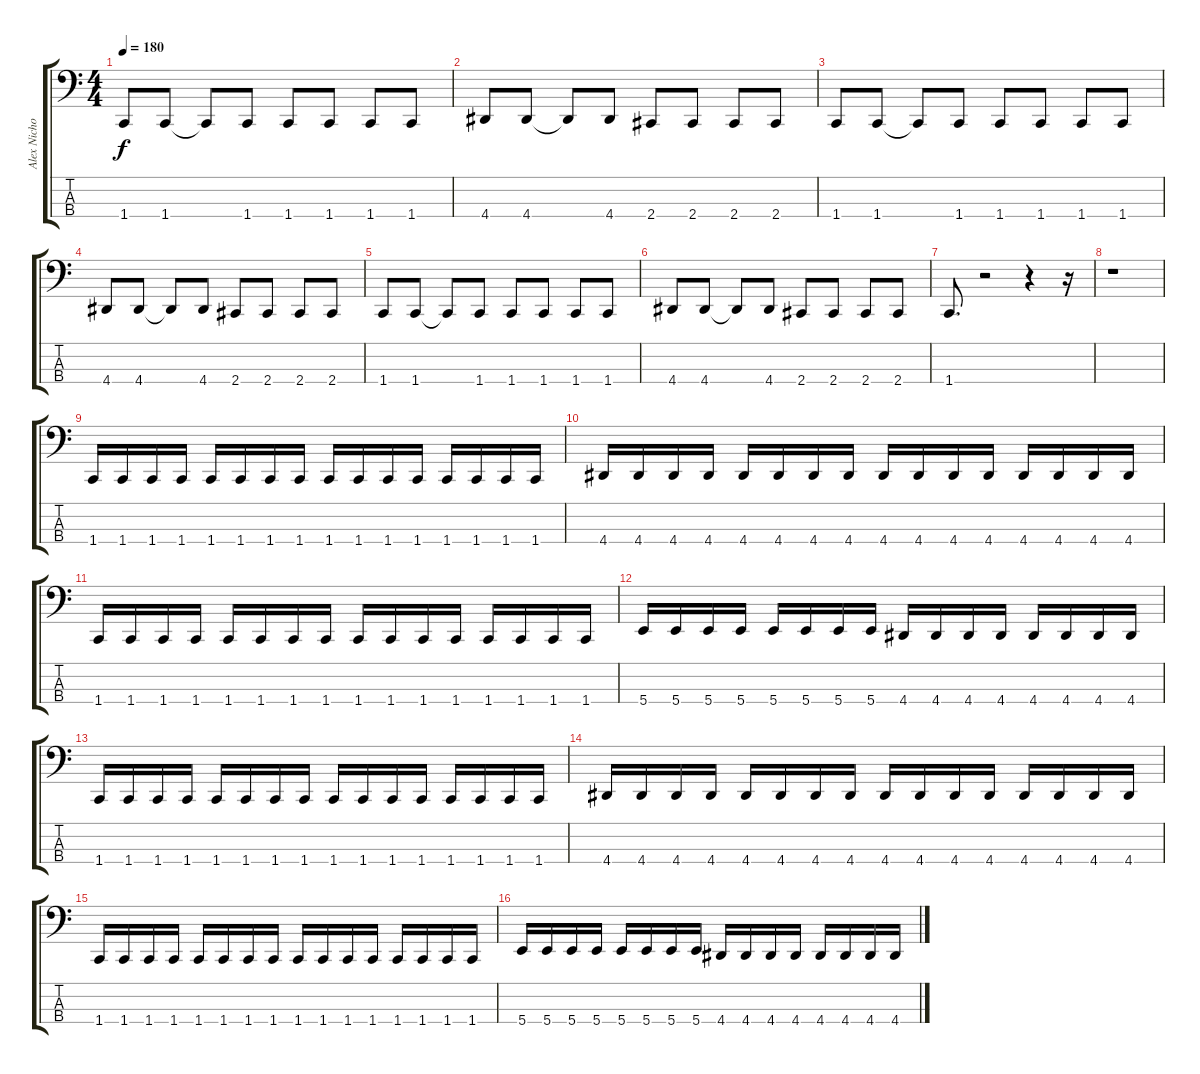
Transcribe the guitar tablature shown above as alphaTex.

\track ("Alex Nicholson" "Alex Nicho") {instrument electricbassfinger}
\staff {score tabs}
\tuning (D2 A1 E1 B0) {hide}
\ts (4 4)
\tempo 180
\clef f4
\ks c
1.4.8{dy f} 1.4.8 1.4{t}.8 1.4.8 1.4.8 1.4.8 1.4.8 1.4.8 |
4.4.8 4.4.8 4.4{t}.8 4.4.8 2.4.8 2.4.8 2.4.8 2.4.8 |
1.4.8 1.4.8 1.4{t}.8 1.4.8 1.4.8 1.4.8 1.4.8 1.4.8 |
4.4.8 4.4.8 4.4{t}.8 4.4.8 2.4.8 2.4.8 2.4.8 2.4.8 |
1.4.8 1.4.8 1.4{t}.8 1.4.8 1.4.8 1.4.8 1.4.8 1.4.8 |
4.4.8 4.4.8 4.4{t}.8 4.4.8 2.4.8 2.4.8 2.4.8 2.4.8 |
1.4.8{d} r.2 r.4 r.16 |
r.1 |
1.4.16 1.4.16 1.4.16 1.4.16 1.4.16 1.4.16 1.4.16 1.4.16 1.4.16 1.4.16 1.4.16 1.4.16 1.4.16 1.4.16 1.4.16 1.4.16 |
4.4.16 4.4.16 4.4.16 4.4.16 4.4.16 4.4.16 4.4.16 4.4.16 4.4.16 4.4.16 4.4.16 4.4.16 4.4.16 4.4.16 4.4.16 4.4.16 |
1.4.16 1.4.16 1.4.16 1.4.16 1.4.16 1.4.16 1.4.16 1.4.16 1.4.16 1.4.16 1.4.16 1.4.16 1.4.16 1.4.16 1.4.16 1.4.16 |
5.4.16 5.4.16 5.4.16 5.4.16 5.4.16 5.4.16 5.4.16 5.4.16 4.4.16 4.4.16 4.4.16 4.4.16 4.4.16 4.4.16 4.4.16 4.4.16 |
1.4.16 1.4.16 1.4.16 1.4.16 1.4.16 1.4.16 1.4.16 1.4.16 1.4.16 1.4.16 1.4.16 1.4.16 1.4.16 1.4.16 1.4.16 1.4.16 |
4.4.16 4.4.16 4.4.16 4.4.16 4.4.16 4.4.16 4.4.16 4.4.16 4.4.16 4.4.16 4.4.16 4.4.16 4.4.16 4.4.16 4.4.16 4.4.16 |
1.4.16 1.4.16 1.4.16 1.4.16 1.4.16 1.4.16 1.4.16 1.4.16 1.4.16 1.4.16 1.4.16 1.4.16 1.4.16 1.4.16 1.4.16 1.4.16 |
5.4.16 5.4.16 5.4.16 5.4.16 5.4.16 5.4.16 5.4.16 5.4.16 4.4.16 4.4.16 4.4.16 4.4.16 4.4.16 4.4.16 4.4.16 4.4.16
